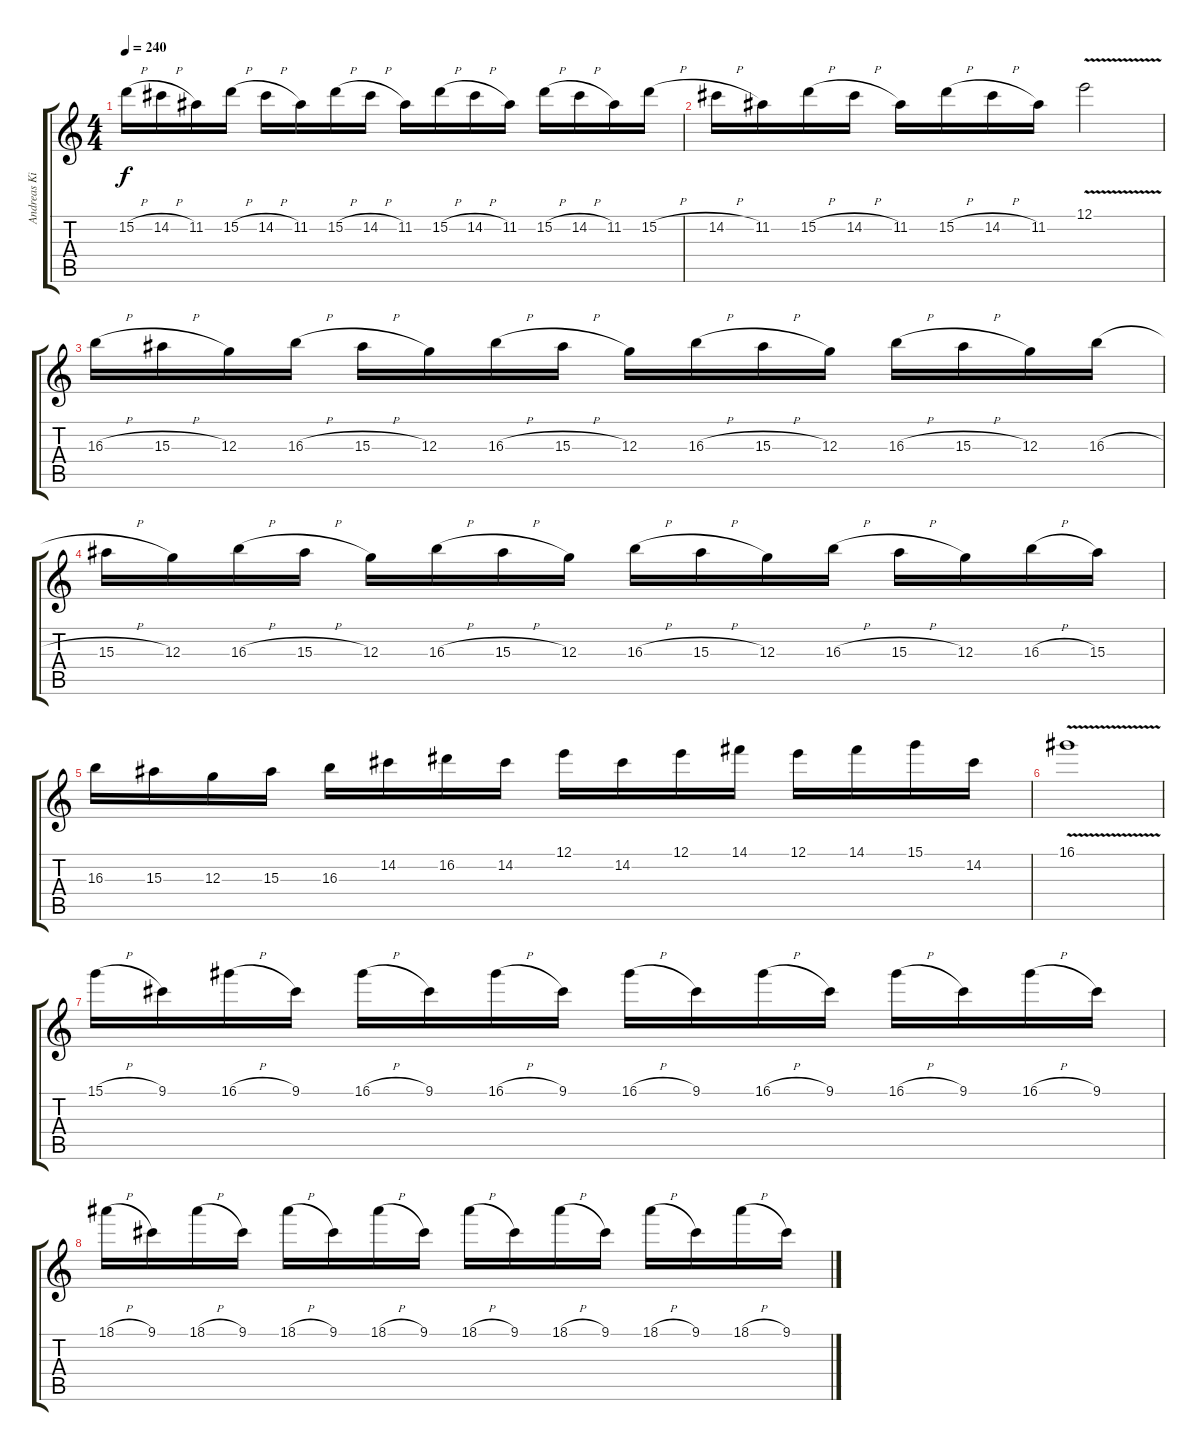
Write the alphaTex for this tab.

\track ("Andreas Kisser" "Andreas Ki") {instrument distortionguitar}
\staff {score tabs}
\tuning (E4 B3 G3 D3 A2 E2) {hide}
\ts (4 4)
\tempo 240
\clef g2
\ks c
15.2{h}.16{dy f} 14.2{h}.16 11.2.16 15.2{h}.16 14.2{h}.16 11.2.16 15.2{h}.16 14.2{h}.16 11.2.16 15.2{h}.16 14.2{h}.16 11.2.16 15.2{h}.16 14.2{h}.16 11.2.16 15.2{h}.16 |
14.2{h}.16 11.2.16 15.2{h}.16 14.2{h}.16 11.2.16 15.2{h}.16 14.2{h}.16 11.2.16 12.1{v}.2 |
16.3{h}.16 15.3{h}.16 12.3.16 16.3{h}.16 15.3{h}.16 12.3.16 16.3{h}.16 15.3{h}.16 12.3.16 16.3{h}.16 15.3{h}.16 12.3.16 16.3{h}.16 15.3{h}.16 12.3.16 16.3{h}.16 |
15.3{h}.16 12.3.16 16.3{h}.16 15.3{h}.16 12.3.16 16.3{h}.16 15.3{h}.16 12.3.16 16.3{h}.16 15.3{h}.16 12.3.16 16.3{h}.16 15.3{h}.16 12.3.16 16.3{h}.16 15.3.16 |
16.3.16 15.3.16 12.3.16 15.3.16 16.3.16 14.2.16 16.2.16 14.2.16 12.1.16 14.2.16 12.1.16 14.1.16 12.1.16 14.1.16 15.1.16 14.2.16 |
16.1{v}.1 |
15.1{h}.16 9.1.16 16.1{h}.16 9.1.16 16.1{h}.16 9.1.16 16.1{h}.16 9.1.16 16.1{h}.16 9.1.16 16.1{h}.16 9.1.16 16.1{h}.16 9.1.16 16.1{h}.16 9.1.16 |
18.1{h}.16 9.1.16 18.1{h}.16 9.1.16 18.1{h}.16 9.1.16 18.1{h}.16 9.1.16 18.1{h}.16 9.1.16 18.1{h}.16 9.1.16 18.1{h}.16 9.1.16 18.1{h}.16 9.1.16
